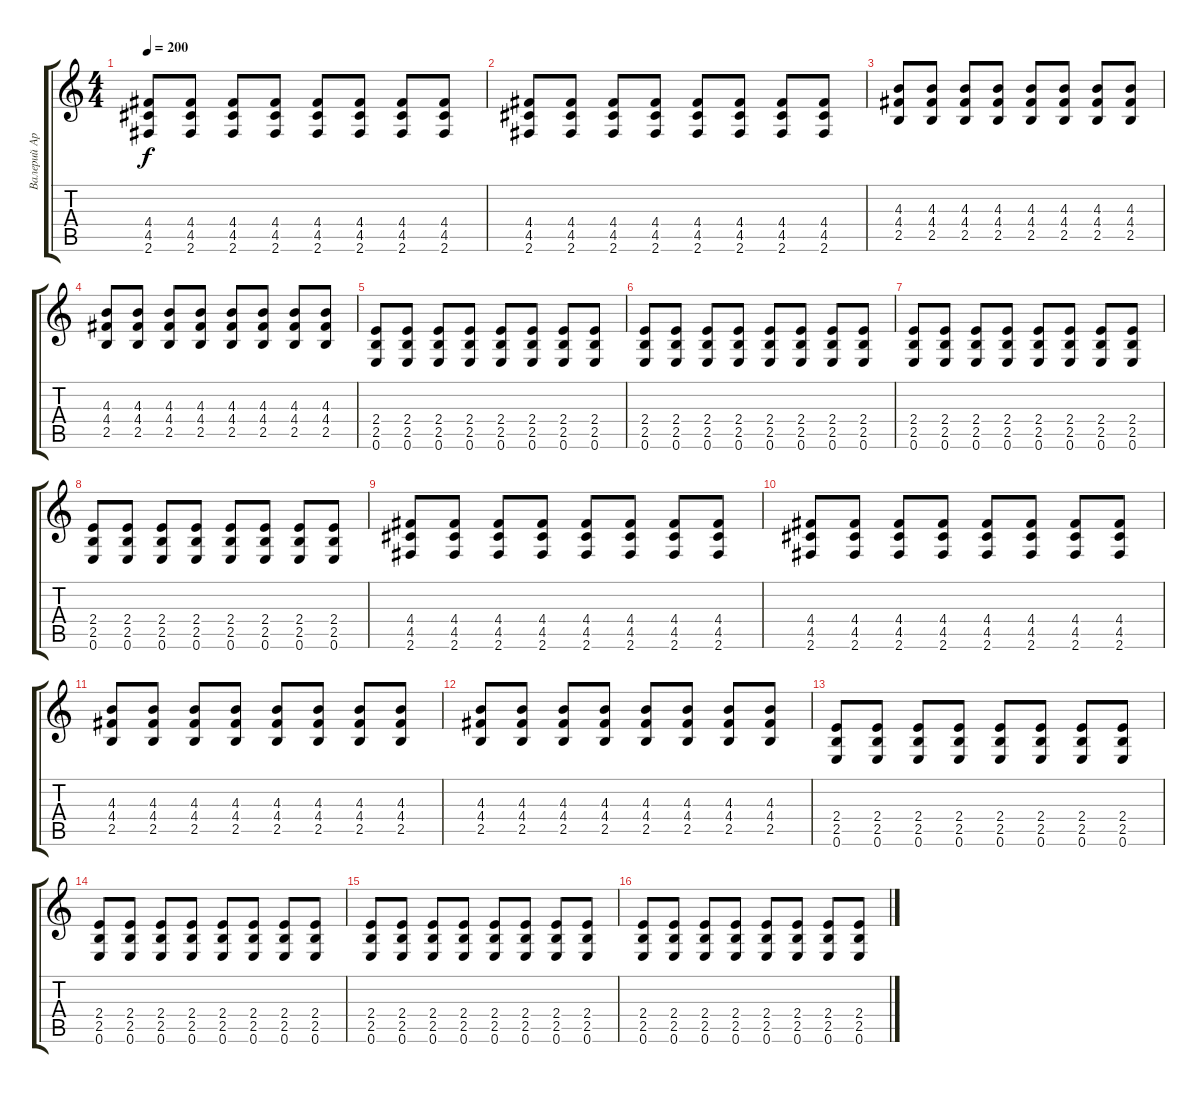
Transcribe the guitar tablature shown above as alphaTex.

\track ("Валерий Аркадин (запись)" "Валерий Ар") {instrument distortionguitar}
\staff {score tabs}
\tuning (E4 B3 G3 D3 A2 E2) {hide}
\ts (4 4)
\tempo 200
\clef g2
\ks c
(4.4 4.5 2.6).8{dy f volume 7} (4.4 4.5 2.6).8 (4.4 4.5 2.6).8 (4.4 4.5 2.6).8 (4.4 4.5 2.6).8 (4.4 4.5 2.6).8 (4.4 4.5 2.6).8 (4.4 4.5 2.6).8 |
(4.4 4.5 2.6).8 (4.4 4.5 2.6).8 (4.4 4.5 2.6).8 (4.4 4.5 2.6).8 (4.4 4.5 2.6).8 (4.4 4.5 2.6).8 (4.4 4.5 2.6).8 (4.4 4.5 2.6).8 |
(4.3 4.4 2.5).8 (4.3 4.4 2.5).8 (4.3 4.4 2.5).8 (4.3 4.4 2.5).8 (4.3 4.4 2.5).8 (4.3 4.4 2.5).8 (4.3 4.4 2.5).8 (4.3 4.4 2.5).8 |
(4.3 4.4 2.5).8 (4.3 4.4 2.5).8 (4.3 4.4 2.5).8 (4.3 4.4 2.5).8 (4.3 4.4 2.5).8 (4.3 4.4 2.5).8 (4.3 4.4 2.5).8 (4.3 4.4 2.5).8 |
(2.4 2.5 0.6).8{volume 7} (2.4 2.5 0.6).8 (2.4 2.5 0.6).8 (2.4 2.5 0.6).8 (2.4 2.5 0.6).8 (2.4 2.5 0.6).8 (2.4 2.5 0.6).8 (2.4 2.5 0.6).8 |
(2.4 2.5 0.6).8 (2.4 2.5 0.6).8 (2.4 2.5 0.6).8 (2.4 2.5 0.6).8 (2.4 2.5 0.6).8 (2.4 2.5 0.6).8 (2.4 2.5 0.6).8 (2.4 2.5 0.6).8 |
(2.4 2.5 0.6).8{volume 7} (2.4 2.5 0.6).8 (2.4 2.5 0.6).8 (2.4 2.5 0.6).8 (2.4 2.5 0.6).8 (2.4 2.5 0.6).8 (2.4 2.5 0.6).8 (2.4 2.5 0.6).8 |
(2.4 2.5 0.6).8 (2.4 2.5 0.6).8 (2.4 2.5 0.6).8 (2.4 2.5 0.6).8 (2.4 2.5 0.6).8 (2.4 2.5 0.6).8 (2.4 2.5 0.6).8 (2.4 2.5 0.6).8 |
(4.4 4.5 2.6).8{volume 7} (4.4 4.5 2.6).8 (4.4 4.5 2.6).8 (4.4 4.5 2.6).8 (4.4 4.5 2.6).8 (4.4 4.5 2.6).8 (4.4 4.5 2.6).8 (4.4 4.5 2.6).8 |
(4.4 4.5 2.6).8 (4.4 4.5 2.6).8 (4.4 4.5 2.6).8 (4.4 4.5 2.6).8 (4.4 4.5 2.6).8 (4.4 4.5 2.6).8 (4.4 4.5 2.6).8 (4.4 4.5 2.6).8 |
(4.3 4.4 2.5).8 (4.3 4.4 2.5).8 (4.3 4.4 2.5).8 (4.3 4.4 2.5).8 (4.3 4.4 2.5).8 (4.3 4.4 2.5).8 (4.3 4.4 2.5).8 (4.3 4.4 2.5).8 |
(4.3 4.4 2.5).8 (4.3 4.4 2.5).8 (4.3 4.4 2.5).8 (4.3 4.4 2.5).8 (4.3 4.4 2.5).8 (4.3 4.4 2.5).8 (4.3 4.4 2.5).8 (4.3 4.4 2.5).8 |
(2.4 2.5 0.6).8{volume 7} (2.4 2.5 0.6).8 (2.4 2.5 0.6).8 (2.4 2.5 0.6).8 (2.4 2.5 0.6).8 (2.4 2.5 0.6).8 (2.4 2.5 0.6).8 (2.4 2.5 0.6).8 |
(2.4 2.5 0.6).8 (2.4 2.5 0.6).8 (2.4 2.5 0.6).8 (2.4 2.5 0.6).8 (2.4 2.5 0.6).8 (2.4 2.5 0.6).8 (2.4 2.5 0.6).8 (2.4 2.5 0.6).8 |
(2.4 2.5 0.6).8{volume 7} (2.4 2.5 0.6).8 (2.4 2.5 0.6).8 (2.4 2.5 0.6).8 (2.4 2.5 0.6).8 (2.4 2.5 0.6).8 (2.4 2.5 0.6).8 (2.4 2.5 0.6).8 |
(2.4 2.5 0.6).8 (2.4 2.5 0.6).8 (2.4 2.5 0.6).8 (2.4 2.5 0.6).8 (2.4 2.5 0.6).8 (2.4 2.5 0.6).8 (2.4 2.5 0.6).8 (2.4 2.5 0.6).8
